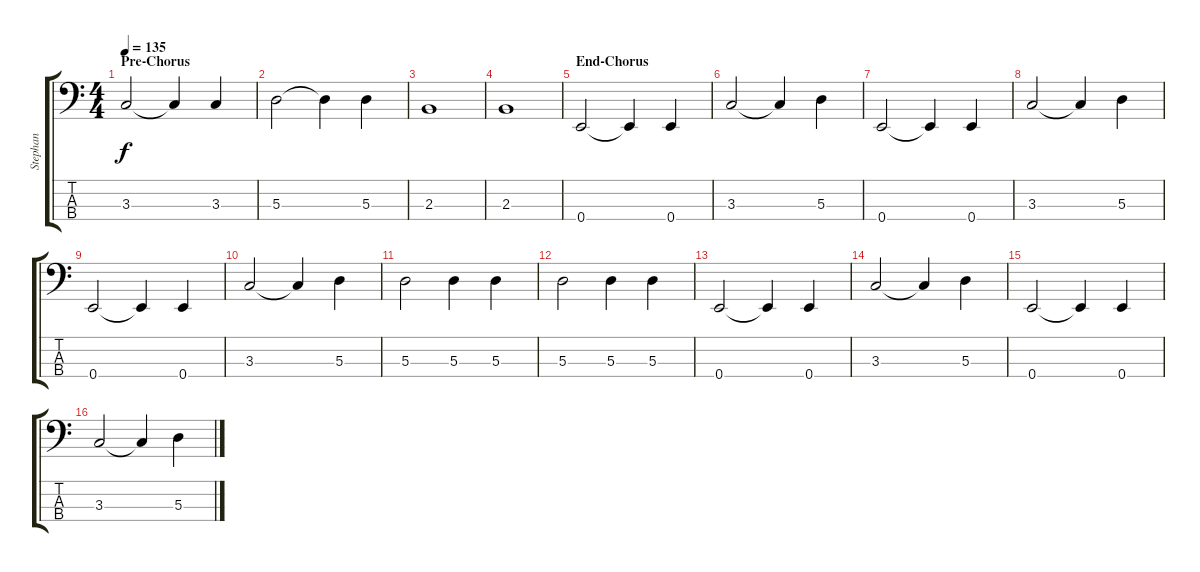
\track ("Stephan" "Stephan") {instrument electricbassfinger}
\staff {score tabs}
\tuning (G2 D2 A1 E1) {hide}
\ts (4 4)
\section ("" "Pre-Chorus")
\tempo 135
\clef f4
\ks c
3.3.2{dy f} 3.3{t}.4 3.3.4 |
5.3.2 5.3{t}.4 5.3.4 |
2.3.1 |
2.3.1 |
\section ("" "End-Chorus")
0.4.2 0.4{t}.4 0.4.4 |
3.3.2 3.3{t}.4 5.3.4 |
0.4.2 0.4{t}.4 0.4.4 |
3.3.2 3.3{t}.4 5.3.4 |
0.4.2 0.4{t}.4 0.4.4 |
3.3.2 3.3{t}.4 5.3.4 |
5.3.2 5.3.4 5.3.4 |
5.3.2 5.3.4 5.3.4 |
0.4.2 0.4{t}.4 0.4.4 |
3.3.2 3.3{t}.4 5.3.4 |
0.4.2 0.4{t}.4 0.4.4 |
3.3.2 3.3{t}.4 5.3.4
